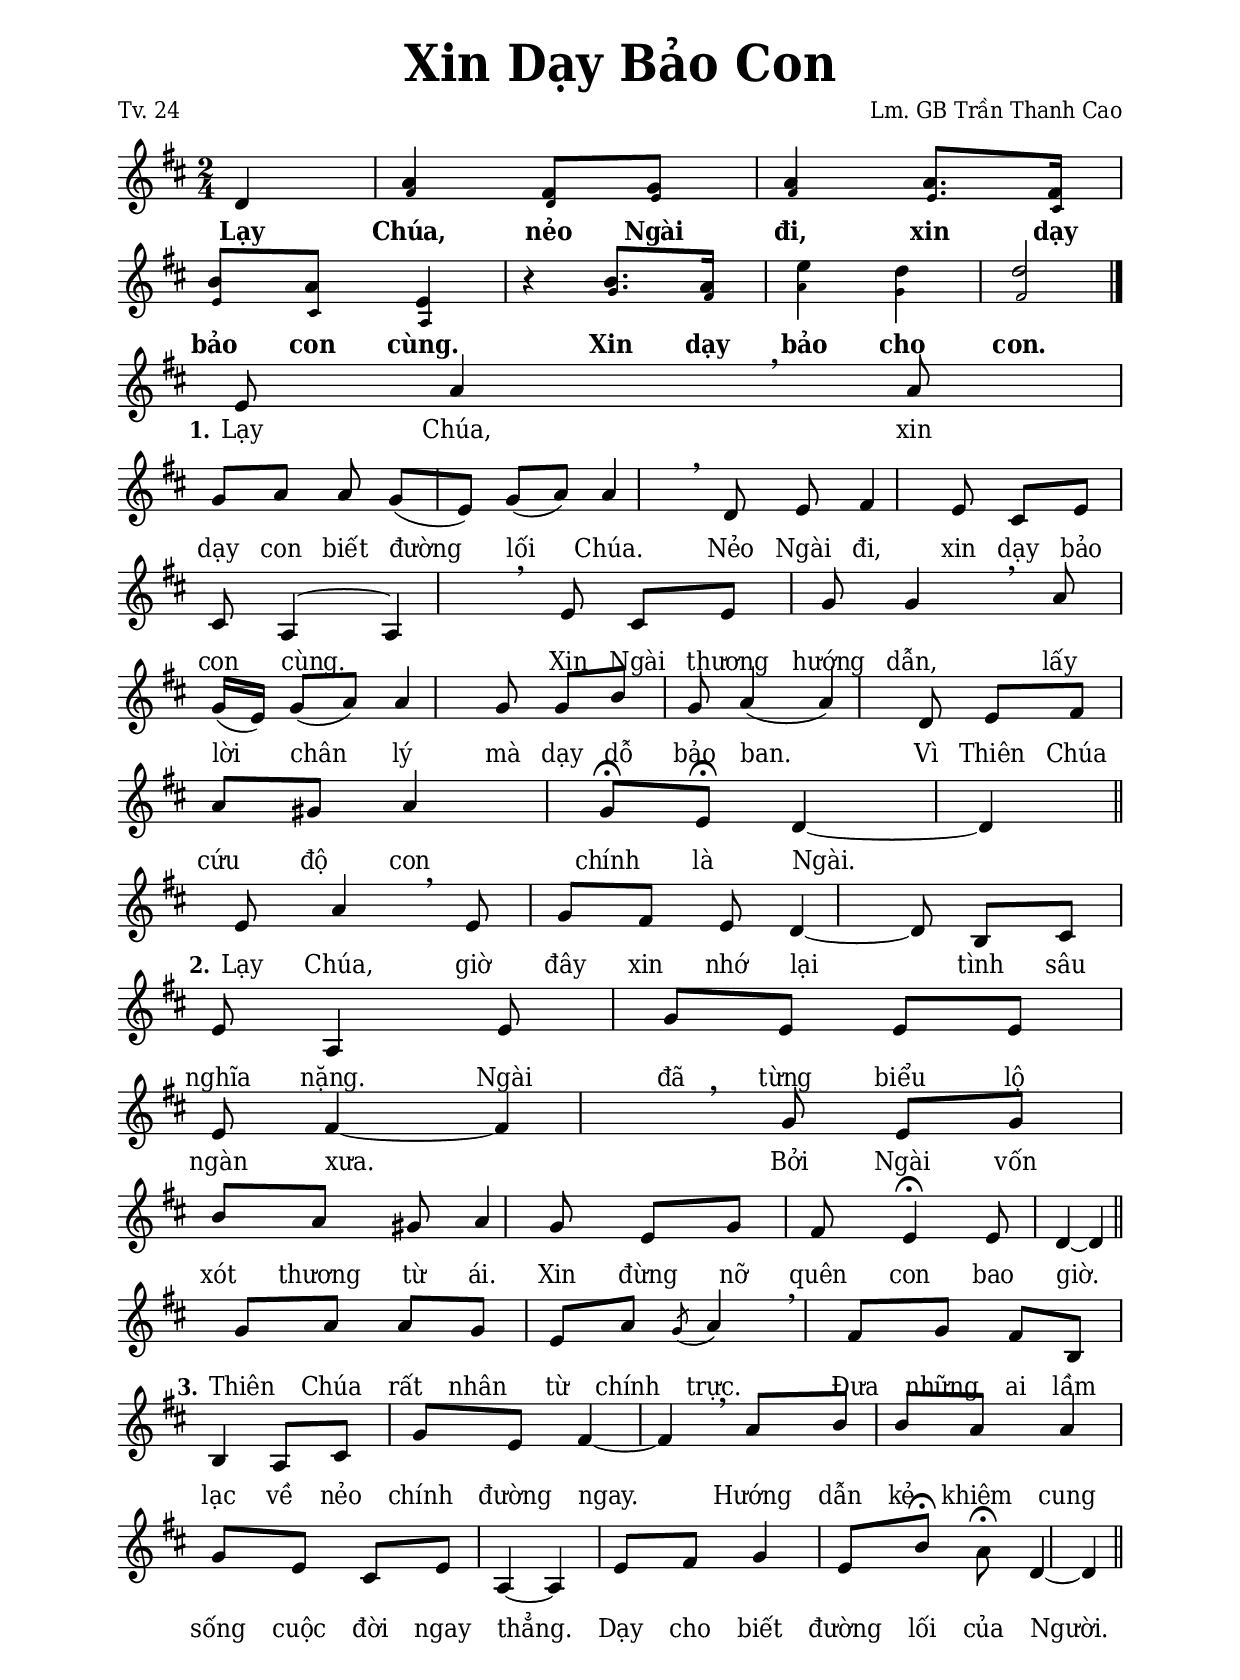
% Cài đặt chung
\version "2.22.1"
\include "english.ly"

\header {
  title = \markup { \fontsize #3 "Xin Dạy Bảo Con" }
  poet = "Tv. 24"
  composer = "Lm. GB Trần Thanh Cao"
  arranger = " "
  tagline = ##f
}

% Nhạc điệp khúc
nhacDiepKhucSop = \relative c' {
  \partial 4 d4 |
  a'4 fs8 g |
  a4 a8. fs16 |
  b8 a e4 |
  r b'8. a16 |
  e'4 d |
  d2 \bar "|."
}

nhacDiepKhucBas = \relative c' {
  \partial 4 d4 |
  fs d8 e |
  fs4 e8. cs16 |
  e8 cs a4 |
  r g'8. fs16 |
  a4 g |
  fs2
}

% Nhạc phiên khúc
nhacPhienKhucMot = \relative c' {
  e8 a4 \breathe
  a8 g a a g ([e]) g ([a]) a4 \breathe
  d,8 e fs4 e8 cs e cs a4 \tweak extra-offset #'(0 . 3) ^~ a \breathe
  e'8 cs e g g4 \breathe
  a8 g16 ([e]) g8 ([a]) a4 g8 g b g a4 (a)
  d,8 e fs a gs a4 g8 \fermata
  e \fermata d4 ~ d \bar "||"
}

nhacPhienKhucHai = \relative c' {
  e8 a4 \breathe
  e8 g fs e d4 ~ d8 b cs e a,4
  e'8 g e e e e fs4 ~ fs \breathe
  g8 e g b a gs a4
  g8 e g fs e4 \fermata e8 d4 ~ d \bar "||"
}

nhacPhienKhucBa = \relative c'' {
  g8 a a g e a \acciaccatura g8 a4 \breathe
  fs8 g fs b, b4
  a8 cs g' e fs4 ~ fs \breathe
  a8 b b a a4 g8 e cs e a,4 ~ a
  e'8 fs g4 e8 b' \fermata
  \once \stemDown a \fermata
  d,4 ~ d \bar "||"
}

% Lời điệp khúc
loiDiepKhuc = \lyricmode {
  Lạy Chúa, nẻo Ngài đi, xin dạy bảo con cùng.
  Xin dạy bảo cho con.
}

% Lời phiên khúc
loiPhienKhucMot = \lyricmode {
  \set stanza = #"1."
  Lạy Chúa, xin dạy con biết đường lối Chúa.
  Nẻo Ngài đi, xin dạy bảo con cùng.
  Xin Ngài thương hướng dẫn,
  lấy lời chân lý mà dạy dỗ bảo ban.
  Vì Thiên Chúa cứu độ con chính là Ngài.
}

loiPhienKhucHai = \lyricmode {
  \set stanza = #"2."
  Lạy Chúa, giờ đây xin nhớ lại tình sâu nghĩa nặng.
  Ngài đã từng biểu lộ ngàn xưa.
  Bởi Ngài vốn xót thương từ ái.
  Xin đừng nỡ quên con bao giờ.
}

loiPhienKhucBa = \lyricmode {
  \set stanza = #"3."
  Thiên Chúa rất nhân từ chính trực.
  Đưa những ai lầm lạc về nẻo chính đường ngay.
  Hướng dẫn kẻ khiêm cung sống cuộc đời ngay thẳng.
  Dạy cho biết đường lối của Người.
}


% Dàn trang
\paper {
  #(set-paper-size "a4")
  top-margin = 15\mm
  bottom-margin = 10\mm
  left-margin = 20\mm
  right-margin = 20\mm
  indent = #0
  #(define fonts
    (make-pango-font-tree
      "Deja Vu Serif Condensed"
      "Deja Vu Serif Condensed"
      "Deja Vu Serif Condensed"
      (/ 20 20)))
  page-count = #1
  system-system-spacing = #'((basic-distance . 12)
                             (minimum-distance . 12)
                             (padding . 1))
  score-system-spacing = #'((basic-distance . 12)
                             (minimum-distance . 12)
                             (padding . 1))
}

% Thiết lập tông và nhịp
TongNhip = { \key d \major \time 2/4 }

% Đổi kích thước nốt cho bè phụ
notBePhu =
#(define-music-function (font-size music) (number? ly:music?)
   (for-some-music
     (lambda (m)
       (if (music-is-of-type? m 'rhythmic-event)
           (begin
             (set! (ly:music-property m 'tweaks)
                   (cons `(font-size . ,font-size)
                         (ly:music-property m 'tweaks)))
             #t)
           #f))
     music)
   music)

\score {
  \new ChoirStaff <<
    \new Staff = diepKhuc \with {
        \consists "Merge_rests_engraver"
        %\magnifyStaff #(magstep +1)
        printPartCombineTexts = ##f
      }
      <<
      \new Voice \TongNhip \partCombine 
        \nhacDiepKhucSop
        \notBePhu -3 { \nhacDiepKhucBas }
      \new NullVoice = nhacThamChieu \nhacDiepKhucSop
      \new Lyrics \with {
          \override VerticalAxisGroup.
            nonstaff-relatedstaff-spacing.padding = #1
          \override VerticalAxisGroup.
            nonstaff-unrelatedstaff-spacing.padding = #1
        }
        \lyricsto nhacThamChieu \loiDiepKhuc
      >>
  >>
  \layout {
    \override Lyrics.LyricText.font-series = #'bold
    %\override Lyrics.LyricText.font-size = #+2
    \override Lyrics.LyricSpace.minimum-distance = #5
    \override Score.BarNumber.break-visibility = ##(#f #f #f)
    \override Score.SpacingSpanner.uniform-stretching = ##t
  }
}

\score {
  \new ChoirStaff <<
    \new Staff = phienKhuc \with {
        %\magnifyStaff #(magstep +1)
      }
      <<
      \new Voice = beSop {
        \key d \major \time 2/4 \nhacPhienKhucMot
      }
    >>
    \new Lyrics \with {
          \override VerticalAxisGroup.
            nonstaff-relatedstaff-spacing.padding = #1
          \override VerticalAxisGroup.
            nonstaff-unrelatedstaff-spacing.padding = #1
        }
        \lyricsto beSop \loiPhienKhucMot
  >>
  \layout {
    \override Staff.TimeSignature.transparent = ##t
    %\override Lyrics.LyricText.font-size = #+2
    \override Lyrics.LyricSpace.minimum-distance = #2
    \override Score.BarNumber.break-visibility = ##(#f #f #f)
    \override Score.SpacingSpanner.uniform-stretching = ##t
    \set Score.barAlways = ##t
    \set Score.defaultBarType = ""
  } 
}

\score {
  \new ChoirStaff <<
    \new Staff = phienKhuc \with {
        %\magnifyStaff #(magstep +1)
      }
      <<
      \new Voice = beSop {
        \key d \major \time 2/4 \nhacPhienKhucHai
      }
    >>
    \new Lyrics \with {
          \override VerticalAxisGroup.
            nonstaff-relatedstaff-spacing.padding = #1
          \override VerticalAxisGroup.
            nonstaff-unrelatedstaff-spacing.padding = #1
        }
        \lyricsto beSop \loiPhienKhucHai
  >>
  \layout {
    \override Staff.TimeSignature.transparent = ##t
    %\override Lyrics.LyricText.font-size = #+2
    \override Lyrics.LyricSpace.minimum-distance = #4
    \override Score.BarNumber.break-visibility = ##(#f #f #f)
    \override Score.SpacingSpanner.uniform-stretching = ##t
    \set Score.barAlways = ##t
    \set Score.defaultBarType = ""
  } 
}

\score {
  \new ChoirStaff <<
    \new Staff = phienKhuc \with {
        %\magnifyStaff #(magstep +1)
      }
      <<
      \new Voice = beSop {
        \key d \major \time 2/4 \nhacPhienKhucBa
      }
    >>
    \new Lyrics \with {
          \override VerticalAxisGroup.
            nonstaff-relatedstaff-spacing.padding = #1
          \override VerticalAxisGroup.
            nonstaff-unrelatedstaff-spacing.padding = #1
        }
        \lyricsto beSop \loiPhienKhucBa
  >>
  \layout {
    \override Staff.TimeSignature.transparent = ##t
    %\override Lyrics.LyricText.font-size = #+2
    \override Lyrics.LyricSpace.minimum-distance = #2.5
    \override Score.BarNumber.break-visibility = ##(#f #f #f)
    \override Score.SpacingSpanner.uniform-stretching = ##t
    \set Score.barAlways = ##t
    \set Score.defaultBarType = ""
  } 
}
